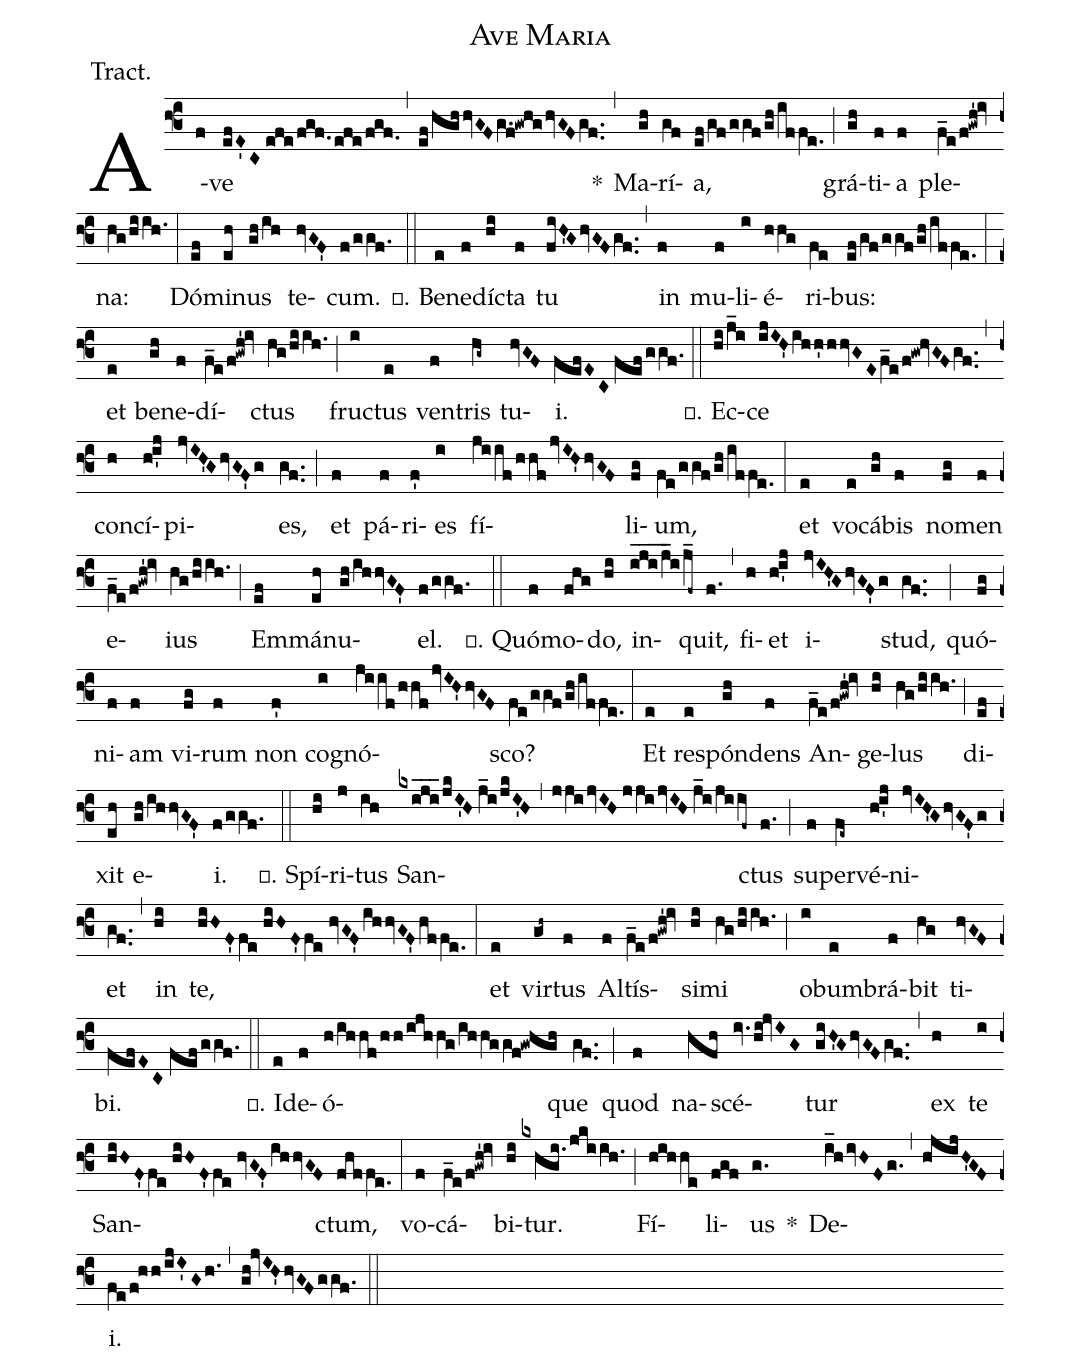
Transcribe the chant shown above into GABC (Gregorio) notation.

name:Ave Maria;
annotation:Tract.;
mode:2;
office-part:Tract;
%%
(f3) A(f)ve(efE'C//efe/fgf./efe/fgf.) (,) (ef/hghhvGF/g.f!gwhg/hvGF/gf..) *(,) Ma(gh)rí(gf)a,(ef/gf/ggf/gh/iffe.) (;) grá(gh)ti(f)a(f) ple(f_e/f!gwh'!iv)na:(hg/hiih.) (:) Dó(ef)mi(eh)nus(gh/ih) te(hvGF')cum.(f/ggf.) (::) ℣. Be(e)ne(f)dí(hi)cta(f) tu(fiH'G/hvGF/gf..) (,) in(f) mu(f)li(i)é(hhg)ri(fe)bus:(ef/gf/ggf/gh/iffe.) (:) et(e) be(gh)ne(f)dí(f_e/f!gwh'!iv)ctus(hg/hiih.) (;) fruc(i)tus(e) ven(f)tris(hg~) tu(hvGF)i.(fefEC//fef/ggf.) (::) ℣. Ec(hi/j_i)ce(ijIH'/ihh'hhvGE/f_e/f!gw!hvGF/gf..) (,) con(h)cí(h!i'j)pi(jvIH'G/hvGF'/g)es,(gf..) (;) et(f) pá(f)ri(f')es(i) fí(jiif/hhf/jvIH'hvGF)li(fg)um,(fe/ggf/gh/iffe.) (:) et(e) vo(e)cá(gh)bis(f) no(fg)men(f) e(f_e/f!gwh'!iv)ius(hg/hiih.) (;) Em(ef)má(eh)nu(gh/ihhvGF')el.(f/ggf.) (::) ℣. Quó(f)mo(fhg)do,(hi) in(iji___/j_i/j_f~)quit,(f.) (,) fi(h)et(h!i'j) i(jvIH'G/hvGF'g)stud,(gf..) (;) quó(fg)ni(f)am(f) vi(fg)rum(f) non(f') co(i)gnó(jiif/hhf/jvIH'/hvGF)sco?(fe/ggf/gh/iffe.) (:) Et(e) re(e)spón(gh)dens(f) An(f_e/f!gwh'!iv)ge(hi)lus(hg/hiih.) (;) di(ef)xit(eh) e(gh/ihhvGF')i.(f/ggf.) (::) ℣. Spí(hi)ri(j)tus(ih) San(kxiji___/jkI'H//j_i/jkI'H,jji/jvIH//jji/jvIH//j_i/jiif~)ctus(f.) (;) su(f)per(fe~)vé(h!i'j)ni(jvIH'G/hvGF'g)et(gf..) (,) in(hi) te,(hiHF'fe//hiHF'/fe//hvGF'/ihhvGF'/hffe.) (:) et(e) vir(gh~)tus(f) Al(f)tís(f_e/f!gwh'!iv)si(hi)mi(hg/hiih.) (;) o(i)bum(e)brá(f)bit(hg) ti(hvGF)bi.(fefEC//fef/ggf.) (::) ℣. I(e)de(f)ó(h/ihhf/hh/ijhhg/ihhggf!gwhgh)que(gf..) (;) quod(f) na(hfh)scé(iv./hi!jvIG)tur(giH'G/hvGF/gf..) (,) ex(h) te(i) San(hiHF'/fe//hiHF'/fe//hvGF'/ihhvGF)ctum,(fhffe.) (:) vo(f)cá(f_e/f!gwh'!iv)bi(hi)tur.(kxhgi./jkiih.) (;) Fí(hihhe)li(fgf)us(g.) *() De(i_h/ivHFg.,hjijH'GF)i.(fe/f!hh/ijI'Gh.) (,) (gh!jvIH'hvGF/ggf.) (::)
